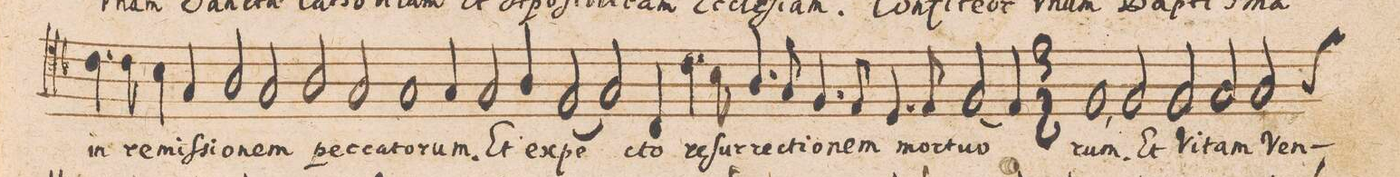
**kern	**text
*I"TENOR.	*
*clefC4	*
*k[b-]	*
*met(C|)	*
*M2/2	*
4.c\	in
8c\	re-
4B-y\	-miſ-
4G/	-si-
=166-	=166-
2A/	-o-
2G/	-nem
=167-	=167-
2A/	pec-
2G/	-ca-
=168-	=168-
1G/	-to-
=169-	=169-
4G/	-rum.
2G/	Et
4A/	ex-
=170-	=170-
(2F/	-pe-
2G/)	.
=171-	=171-
4C/	-cto
4.c\	re-
8B-\	-ſur-
4.A/	-rec-
=172-	=172-
8G/	-ti-
4.F/	-o-
8E/	-nem
4.D/	mor-
=173-	=173-
8E/	-tu-
(2F/	-o-
4E/)	.
=174-	=174-
*M3/2	*
1F/,<	-rum.
2F/	Et
=175-	=175-
2F/	Vi-
2G/	-tam
*custos:A	*
2G/	Ven-
=176-	=176-
*-	*-
